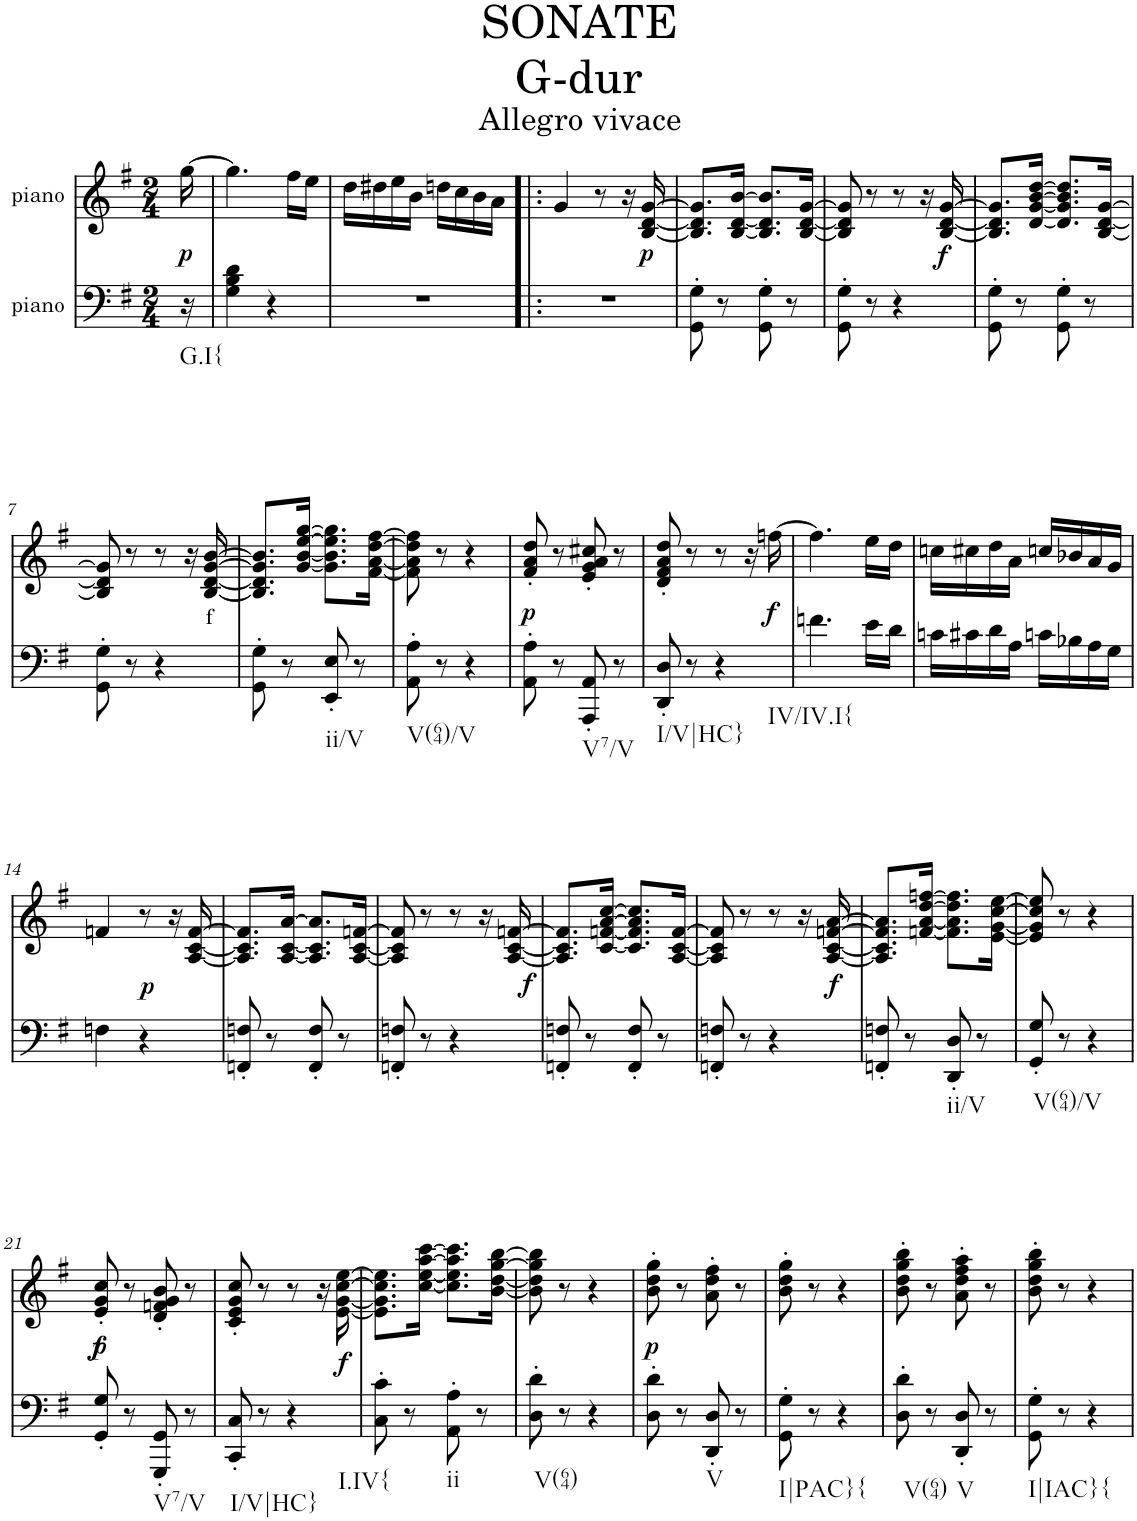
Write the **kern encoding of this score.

**kern	**dynam	**kern	**text	**dynam
*part2	*part2	*part1	*part1	*part1
*staff2	*staff2	*staff1	*staff1	*staff1
*I"piano	*	*I"piano	*	*
*I'Pno	*	*I'Pno	*	*
*clefF4	*	*clefG2	*	*
*k[f#]	*	*k[f#]	*	*
*G:	*	*G:	*	*
*M2/4	*	*M2/4	*	*
=	=	=	=	=
!LO:TX:b:t=G.I{	!	!	!	!
!	!	!	!	!LO:DY:b
16r	.	[16gg\	.	p
=1	=1	=1	=1	=1
4G\ 4B\ 4d\	.	4.gg\]	.	.
4r	.	.	.	.
.	.	16ff#\LL	.	.
.	.	16ee\JJ	.	.
=2	=2	=2	=2	=2
2r	.	16dd\LL	.	.
.	.	16dd#X\	.	.
.	.	16ee\	.	.
.	.	16b\JJ	.	.
.	.	16ddn\LL	.	.
.	.	16cc\	.	.
.	.	16b\	.	.
.	.	16a\JJ	.	.
=3!|:	=3!|:	=3!|:	=3!|:	=3!|:
2r	.	4g/	.	.
.	.	8r	.	.
.	.	16r	.	.
!	!	!	!	!LO:DY:b
.	.	[16B/ [16d/ [16g/	.	p
=4	=4	=4	=4	=4
8GG\' 8G\'	.	8.B/] 8.d/] 8.g/]L	.	.
8r	.	.	.	.
.	.	[16B/ [16d/ [16b/Jk	.	.
8GG\' 8G\'	.	8.B/] 8.d/] 8.b/]L	.	.
8r	.	.	.	.
.	.	[16B/ [16d/ [16g/Jk	.	.
=5	=5	=5	=5	=5
8GG\' 8G\'	.	8B/] 8d/] 8g/]	.	.
8r	.	8r	.	.
4r	.	8r	.	.
.	.	16r	.	.
!	!	!	!	!LO:DY:b
.	.	[16B/ [16d/ [16g/	.	f
=6	=6	=6	=6	=6
8GG\' 8G\'	.	8.B/] 8.d/] 8.g/]L	.	.
8r	.	.	.	.
.	.	[16d/ [16g/ [16b/ [16dd/Jk	.	.
8GG\' 8G\'	.	8.d/] 8.g/] 8.b/] 8.dd/]L	.	.
8r	.	.	.	.
.	.	[16B/ [16d/ [16g/Jk	.	.
!!LO:LB:g=z
=7	=7	=7	=7	=7
8GG\' 8G\'	.	8B/] 8d/] 8g/]	.	.
8r	.	8r	.	.
4r	.	8r	.	.
.	.	16r	.	.
!	!	!	!LO:LY:b	!
.	.	[16B/ [16d/ [16g/ [16b/	f	.
=8	=8	=8	=8	=8
8GG\' 8G\'	.	8.B/] 8.d/] 8.g/] 8.b/]L	.	.
8r	.	.	.	.
.	.	[16g/ [16b/ [16ee/ [16gg/Jk	.	.
!LO:TX:b:t=ii/V	!	!	!	!
8EE/' 8E/'	.	8.g\] 8.b\] 8.ee\] 8.gg\]L	.	.
8r	.	.	.	.
.	.	[16f#\ [16a\ [16dd\ [16ff#\Jk	.	.
=9	=9	=9	=9	=9
!LO:TX:b:t=V(64)/V	!	!	!	!
8AA\' 8A\'	.	8f#\] 8a\] 8dd\] 8ff#\]	.	.
8r	.	8r	.	.
4r	.	4r	.	.
=10	=10	=10	=10	=10
!	!	!	!LO:LY:b	!LO:DY:b
8AA\' 8A\'	.	8f#/' 8a/' 8dd/'	p	p
8r	.	8r	.	.
!LO:TX:b:t=V7/V	!	!	!	!
8AAA/' 8AA/'	.	8e/' 8g/' 8a/' 8cc#X/'	.	.
8r	.	8r	.	.
=11	=11	=11	=11	=11
!LO:TX:b:t=I/V|HC}	!	!	!	!
8DD/' 8D/'	.	8d/' 8f#/' 8a/' 8dd/'	.	.
8r	.	8r	.	.
!LO:TX:b:t=IV/IV.I{	!	!	!	!
4r	.	8r	.	.
.	.	16r	.	.
!	!	!	!LO:LY:b	!LO:DY:b
.	.	[16ffn\	f	f
=12	=12	=12	=12	=12
4.fn\	.	4.ff\]	.	.
16e\LL	.	16ee\LL	.	.
16d\JJ	.	16dd\JJ	.	.
=13	=13	=13	=13	=13
16cn\LL	.	16ccn\LL	.	.
16c#X\	.	16cc#X\	.	.
16d\	.	16dd\	.	.
16A\JJ	.	16a\JJ	.	.
16cn\LL	.	16ccn/LL	.	.
16B-X\	.	16b-X/	.	.
16A\	.	16a/	.	.
16G\JJ	.	16g/JJ	.	.
!!LO:LB:g=z
=14	=14	=14	=14	=14
4Fn\	.	4fn/	.	.
!	!LO:DY:a	!	!	!
4r	p	8r	.	.
.	.	16r	.	.
.	.	[16A/ [16c/ [16f/	.	.
=15	=15	=15	=15	=15
8FFn/' 8Fn/'	.	8.A/] 8.c/] 8.f/]L	.	.
8r	.	.	.	.
.	.	[16A/ [16c/ [16a/Jk	.	.
8FF/' 8F/'	.	8.A/] 8.c/] 8.a/]L	.	.
8r	.	.	.	.
.	.	[16A/ [16c/ [16fn/Jk	.	.
=16	=16	=16	=16	=16
8FFn/' 8Fn/'	.	8A/] 8c/] 8f/]	.	.
8r	.	8r	.	.
!	!LO:DY:a	!	!	!
4r	f	8r	.	.
.	.	16r	.	.
.	.	[16A/ [16c/ [16fn/	.	.
=17	=17	=17	=17	=17
8FFn/' 8Fn/'	.	8.A/] 8.c/] 8.f/]L	.	.
8r	.	.	.	.
.	.	[16c/ [16fn/ [16a/ [16cc/Jk	.	.
8FF/' 8F/'	.	8.c/] 8.f/] 8.a/] 8.cc/]L	.	.
8r	.	.	.	.
.	.	[16A/ [16c/ [16f/Jk	.	.
=18	=18	=18	=18	=18
8FFn/' 8Fn/'	.	8A/] 8c/] 8f/]	.	.
8r	.	8r	.	.
!	!LO:DY:a	!	!	!
4r	f	8r	.	.
.	.	16r	.	.
!	!	!	!LO:LY:b	!
.	.	[16A/ [16c/ [16fn/ [16a/	f	.
=19	=19	=19	=19	=19
8FFn/' 8Fn/'	.	8.A/] 8.c/] 8.f/] 8.a/]L	.	.
8r	.	.	.	.
.	.	[16fn/ [16a/ [16dd/ [16ffn/Jk	.	.
!LO:TX:b:t=ii/V	!	!	!	!
8DD/' 8D/'	.	8.f\] 8.a\] 8.dd\] 8.ff\]L	.	.
8r	.	.	.	.
.	.	[16e\ [16g\ [16cc\ [16ee\Jk	.	.
=20	=20	=20	=20	=20
!LO:TX:b:t=V(64)/V	!	!	!	!
8GG/' 8G/'	.	8e/] 8g/] 8cc/] 8ee/]	.	.
8r	.	8r	.	.
4r	.	4r	.	.
!!LO:LB:g=z
=21	=21	=21	=21	=21
!	!	!	!	!LO:DY:b
!	!	!	!	!LO:DY:n=1:b
8GG/' 8G/'	.	8e/' 8g/' 8cc/'	.	p f
8r	.	8r	.	.
!LO:TX:b:t=V7/V	!	!	!	!
8GGG/' 8GG/'	.	8d/' 8fn/' 8g/' 8b/'	.	.
8r	.	8r	.	.
=22	=22	=22	=22	=22
!LO:TX:b:t=I/V|HC}	!	!	!	!
8CC/' 8C/'	.	8c/' 8e/' 8g/' 8cc/'	.	.
8r	.	8r	.	.
!LO:TX:b:t=I.IV{	!	!	!	!
!	!LO:DY:a	!	!	!
4r	f	8r	.	.
.	.	16r	.	.
.	.	[16e\ [16g\ [16cc\ [16ee\	.	.
=23	=23	=23	=23	=23
8C\' 8c\'	.	8.e\] 8.g\] 8.cc\] 8.ee\]L	.	.
8r	.	.	.	.
.	.	[16cc\ [16ee\ [16aa\ [16ccc\Jk	.	.
!LO:TX:b:t=ii	!	!	!	!
8AA\' 8A\'	.	8.cc\] 8.ee\] 8.aa\] 8.ccc\]L	.	.
8r	.	.	.	.
.	.	[16b\ [16dd\ [16gg\ [16bb\Jk	.	.
=24	=24	=24	=24	=24
!LO:TX:b:t=V(64)	!	!	!	!
8D\' 8d\'	.	8b\] 8dd\] 8gg\] 8bb\]	.	.
8r	.	8r	.	.
4r	.	4r	.	.
=25	=25	=25	=25	=25
!	!	!	!	!LO:DY:b
8D\' 8d\'	.	8b\' 8dd\' 8gg\'	.	p
8r	.	8r	.	.
!LO:TX:b:t=V	!	!	!	!
8DD/' 8D/'	.	8a\' 8dd\' 8ff#\'	.	.
8r	.	8r	.	.
=26	=26	=26	=26	=26
!LO:TX:b:t=I|PAC}{	!	!	!	!
8GG\' 8G\'	.	8b\' 8dd\' 8gg\'	.	.
8r	.	8r	.	.
4r	.	4r	.	.
=27	=27	=27	=27	=27
!LO:TX:b:t=V(64)	!	!	!	!
8D\' 8d\'	.	8b\' 8dd\' 8gg\' 8bb\'	.	.
8r	.	8r	.	.
!LO:TX:b:t=V	!	!	!	!
8DD/' 8D/'	.	8a\' 8dd\' 8ff#\' 8aa\'	.	.
8r	.	8r	.	.
=28	=28	=28	=28	=28
!LO:TX:b:t=I|IAC}{	!	!	!	!
8GG\' 8G\'	.	8b\' 8dd\' 8gg\' 8bb\'	.	.
8r	.	8r	.	.
4r	.	4r	.	.
=	=	=	=	=
*-	*-	*-	*-	*-
